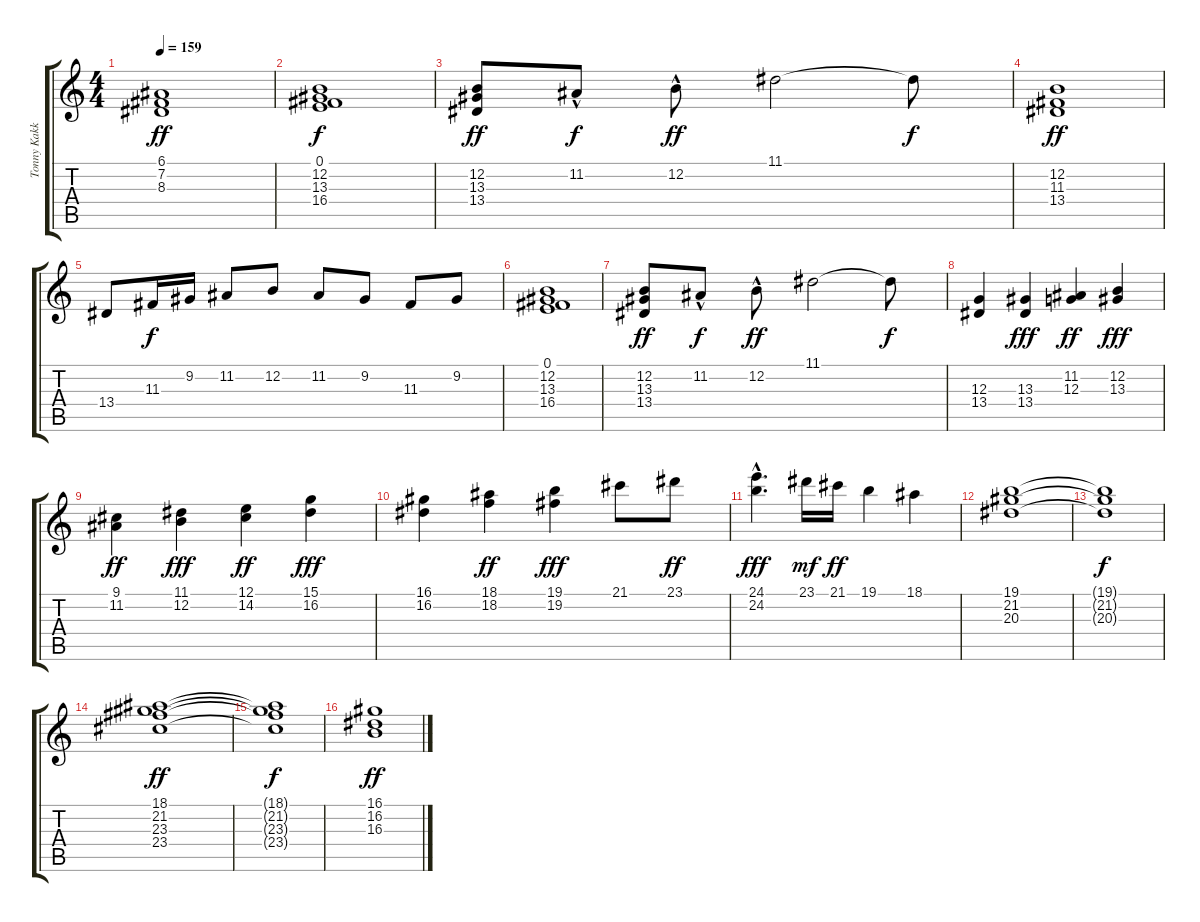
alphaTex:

\track ("Tonny Kakko" "Tonny Kakk") {instrument acousticgrandpiano}
\staff {score tabs}
\tuning (E4 B3 G3 D3 A2 E2) {hide}
\ts (4 4)
\tempo 159
\clef g2
\ks c
(6.1 7.2 8.3).1{dy ff} |
(0.1 12.2 13.3 16.4).1{dy f} |
(12.2 13.3 13.4).8{dy ff} 11.2{hac}.8{dy f} 12.2{hac}.8{dy ff} 11.1.2 11.1{t}.8{dy f} |
(12.2 11.3 13.4).1{dy ff} |
13.4.8 11.3.16{dy f} 9.2.16 11.2.8 12.2.8 11.2.8 9.2.8 11.3.8 9.2.8 |
(0.1 12.2 13.3 16.4).1 |
(12.2 13.3 13.4).8{dy ff} 11.2{hac}.8{dy f} 12.2{hac}.8{dy ff} 11.1.2 11.1{t}.8{dy f} |
(12.3 13.4).4 (13.3 13.4).4{dy fff} (11.2 12.3).4{dy ff} (12.2 13.3).4{dy fff} |
(9.1 11.2).4{dy ff} (11.1 12.2).4{dy fff} (12.1 14.2).4{dy ff} (15.1 16.2).4{dy fff} |
(16.1 16.2).4 (18.1 18.2).4{dy ff} (19.1 19.2).4{dy fff} 21.1.8 23.1.8{dy ff} |
(24.1{hac} 24.2{hac}).4{d dy fff} 23.1.16{dy mf} 21.1.16{dy ff} 19.1.4 18.1.4 |
(19.1 21.2 20.3).1{volume 16} |
(19.1{t} 21.2{t} 20.3{t}).1{dy f} |
(18.1 21.2 23.3 23.4).1{dy ff} |
(18.1{t} 21.2{t} 23.3{t} 23.4{t}).1{dy f} |
(16.1 16.2 16.3).1{dy ff}
